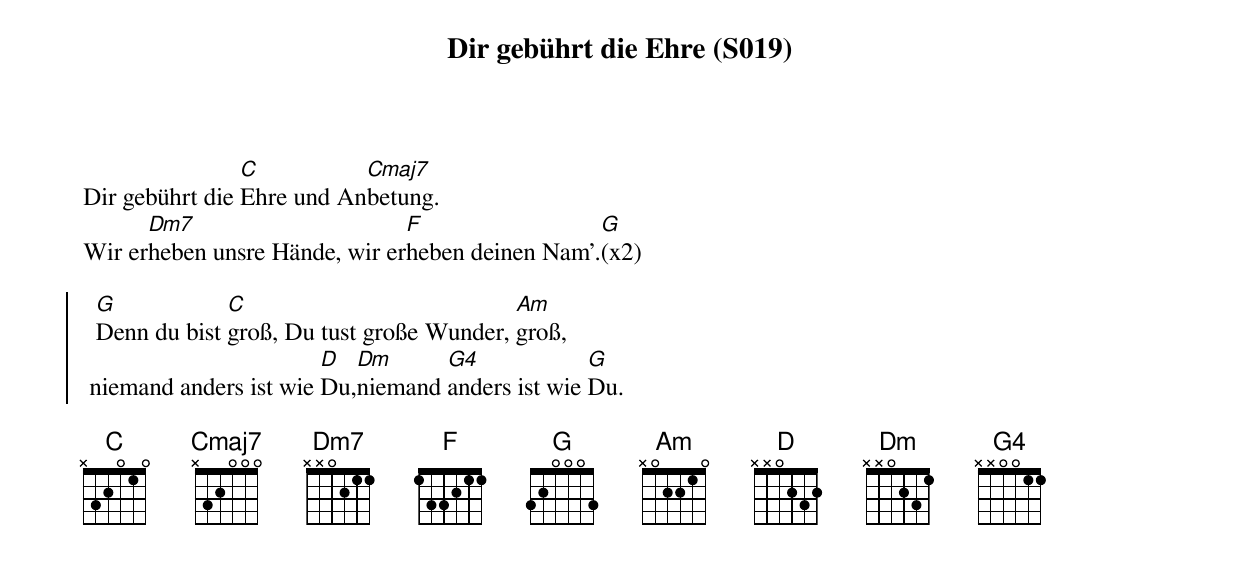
{title: Dir gebührt die Ehre (S019)}
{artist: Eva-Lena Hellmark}

Dir gebührt die [C]Ehre und An[Cmaj7]betung.
Wir er[Dm7]heben unsre Hände, wir er[F]heben deinen Nam'.[G](x2)

{soc}
  [G]Denn du bist [C]groß, Du tust große Wunder, [Am]groß,
 niemand anders ist wie [D]Du,[Dm]niemand [G4]anders ist wie [G]Du.
 {eoc}

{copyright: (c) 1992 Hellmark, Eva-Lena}
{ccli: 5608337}
